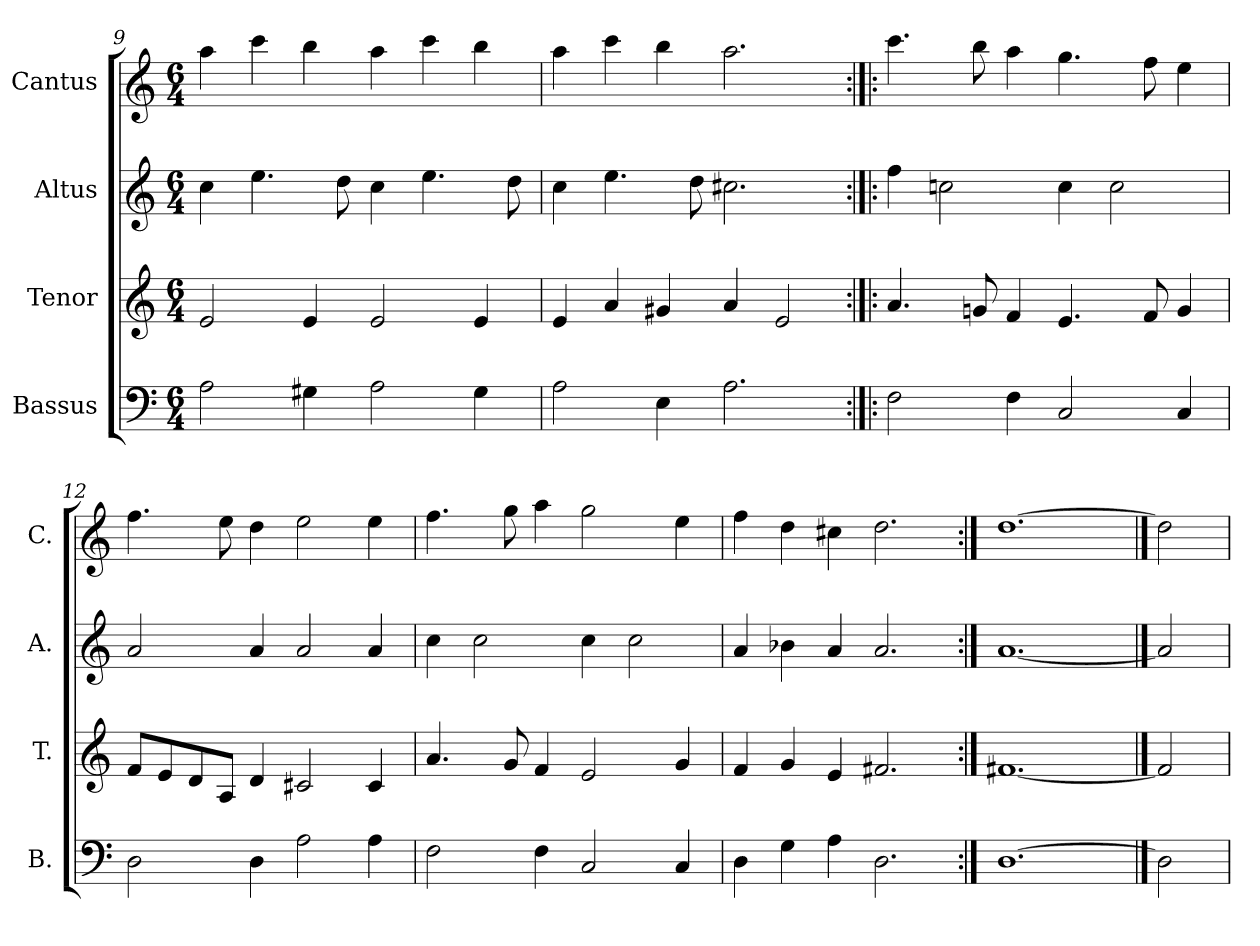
**kern	**kern	**kern	**kern
*part4	*part3	*part2	*part1
*staff4	*staff3	*staff2	*staff1
*I"Bassus	*I"Tenor	*I"Altus	*I"Cantus
*I'B.	*I'T.	*I'A.	*I'C.
*clefF4	*clefG2	*clefG2	*clefG2
*k[]	*k[]	*k[]	*k[]
*C:	*C:	*C:	*C:
*M6/4	*M6/4	*M6/4	*M6/4
=9	=9	=9	=9
2A\	2e/	4cc\	4aa\
.	.	4.ee\	4ccc\
4G#X\	4e/	.	4bb\
.	.	8dd\	.
2A\	2e/	4cc\	4aa\
.	.	4.ee\	4ccc\
4G#\	4e/	.	4bb\
.	.	8dd\	.
=10	=10	=10	=10
2A\	4e/	4cc\	4aa\
.	4a/	4.ee\	4ccc\
4E\	4g#X/	.	4bb\
.	.	8dd\	.
2.A\	4a/	2.cc#X\	2.aa\
.	2e/	.	.
=11:|!|:	=11:|!|:	=11:|!|:	=11:|!|:
2F\	4.a/	4ff\	4.ccc\
.	.	2ccn\	.
.	8gn/	.	8bb\
4F\	4f/	.	4aa\
2C/	4.e/	4cc\	4.gg\
.	.	2cc\	.
.	8f/	.	8ff\
4C/	4g/	.	4ee\
=12	=12	=12	=12
2D\	8f/L	2a/	4.ff\
.	8e/	.	.
.	8d/	.	.
.	8A/J	.	8ee\
4D\	4d/	4a/	4dd\
2A\	2c#X/	2a/	2ee\
4A\	4c#/	4a/	4ee\
=13	=13	=13	=13
2F\	4.a/	4cc\	4.ff\
.	.	2cc\	.
.	8g/	.	8gg\
4F\	4f/	.	4aa\
2C/	2e/	4cc\	2gg\
.	.	2cc\	.
4C/	4g/	.	4ee\
=14	=14	=14	=14
4D\	4f/	4a/	4ff\
4G\	4g/	4b-X\	4dd\
4A\	4e/	4a/	4cc#X\
2.D\	2.f#X/	2.a/	2.dd\
=15:|!	=15:|!	=15:|!	=15:|!
[1.D\	[1.f#X/	[1.a/	[1.dd\
==16	==16	==16	==16
2D\]	2f#/]	2a/]	2dd\]
=	=	=	=
*-	*-	*-	*-
